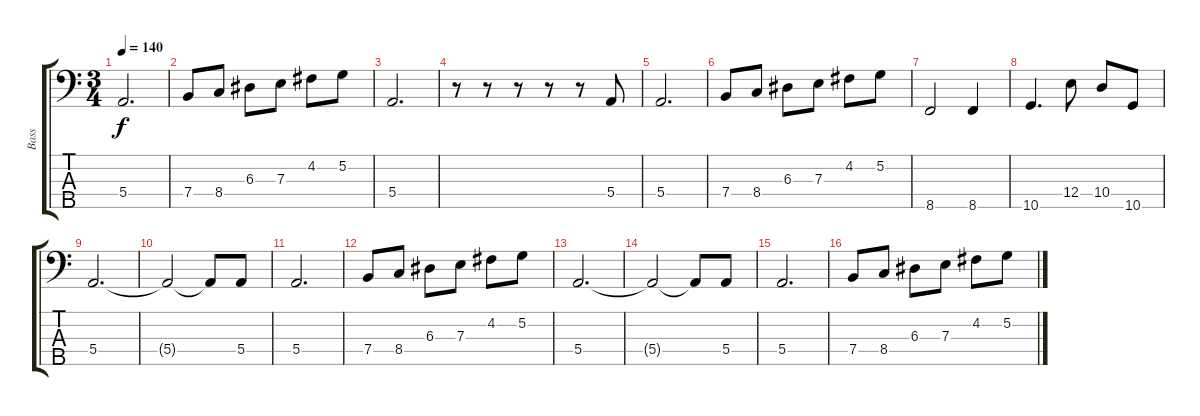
\track ("Bass" "Bass") {instrument electricbassfinger}
\staff {score tabs}
\tuning (G2 D2 A1 E1 A0) {hide}
\ts (3 4)
\tempo 140
\clef f4
\ks c
5.4.2{d dy f} |
7.4.8 8.4.8 6.3.8 7.3.8 4.2.8 5.2.8 |
5.4.2{d} |
r.8 r.8 r.8 r.8 r.8 5.4.8 |
5.4.2{d} |
7.4.8 8.4.8 6.3.8 7.3.8 4.2.8 5.2.8 |
8.5.2 8.5.4 |
10.5.4{d} 12.4.8 10.4.8 10.5.8 |
5.4.2{d} |
5.4{t}.2 5.4{t}.8 5.4.8 |
5.4.2{d} |
7.4.8 8.4.8 6.3.8 7.3.8 4.2.8 5.2.8 |
5.4.2{d} |
5.4{t}.2 5.4{t}.8 5.4.8 |
5.4.2{d} |
7.4.8 8.4.8 6.3.8 7.3.8 4.2.8 5.2.8
